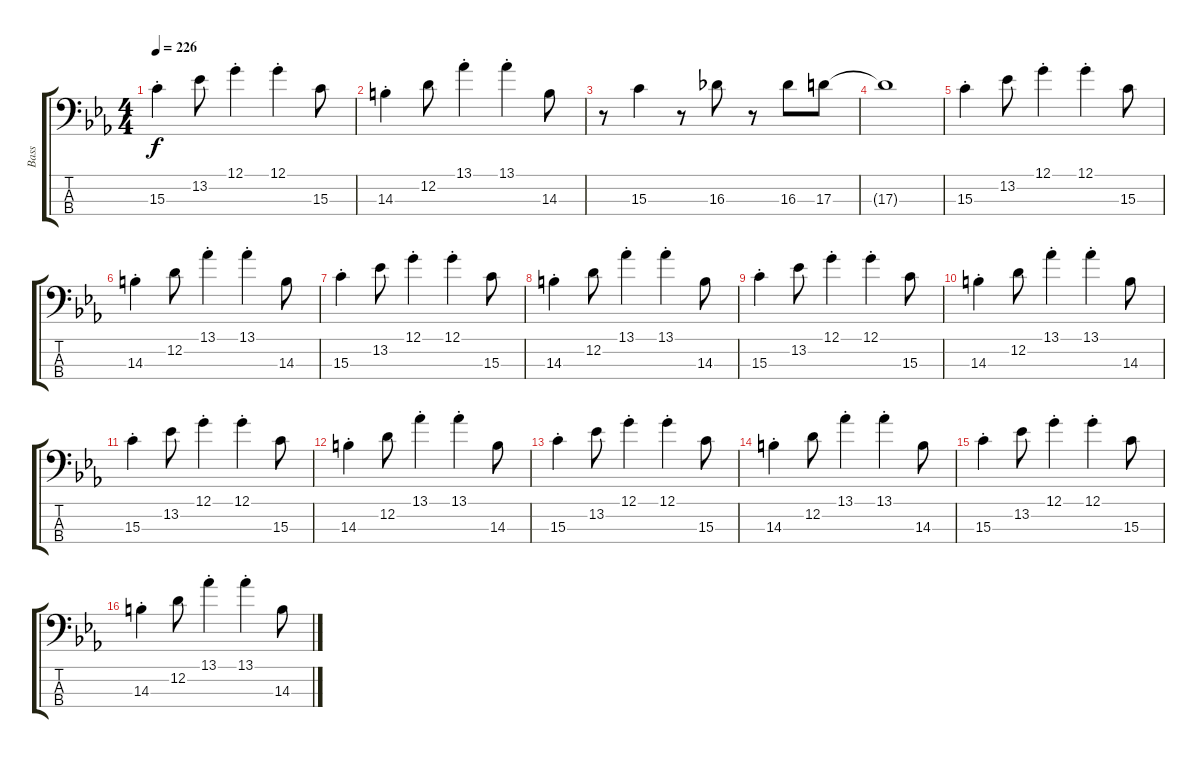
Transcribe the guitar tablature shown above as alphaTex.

\track ("Bass" "Bass") {instrument electricbassfinger}
\staff {score tabs}
\tuning (G2 D2 A1 E1) {hide}
\ts (4 4)
\tempo 226
\clef f4
\ks cminor
15.3{st}.4{dy f} 13.2.8 12.1{st}.4 12.1{st}.4 15.3.8 |
14.3{st}.4 12.2.8 13.1{st}.4 13.1{st}.4 14.3.8 |
r.8 15.3.4 r.8 16.3.8 r.8 16.3.8 17.3.8 |
17.3{t}.1 |
15.3{st}.4 13.2.8 12.1{st}.4 12.1{st}.4 15.3.8 |
14.3{st}.4 12.2.8 13.1{st}.4 13.1{st}.4 14.3.8 |
15.3{st}.4 13.2.8 12.1{st}.4 12.1{st}.4 15.3.8 |
14.3{st}.4 12.2.8 13.1{st}.4 13.1{st}.4 14.3.8 |
15.3{st}.4 13.2.8 12.1{st}.4 12.1{st}.4 15.3.8 |
14.3{st}.4 12.2.8 13.1{st}.4 13.1{st}.4 14.3.8 |
15.3{st}.4 13.2.8 12.1{st}.4 12.1{st}.4 15.3.8 |
14.3{st}.4 12.2.8 13.1{st}.4 13.1{st}.4 14.3.8 |
15.3{st}.4 13.2.8 12.1{st}.4 12.1{st}.4 15.3.8 |
14.3{st}.4 12.2.8 13.1{st}.4 13.1{st}.4 14.3.8 |
15.3{st}.4 13.2.8 12.1{st}.4 12.1{st}.4 15.3.8 |
14.3{st}.4 12.2.8 13.1{st}.4 13.1{st}.4 14.3.8
